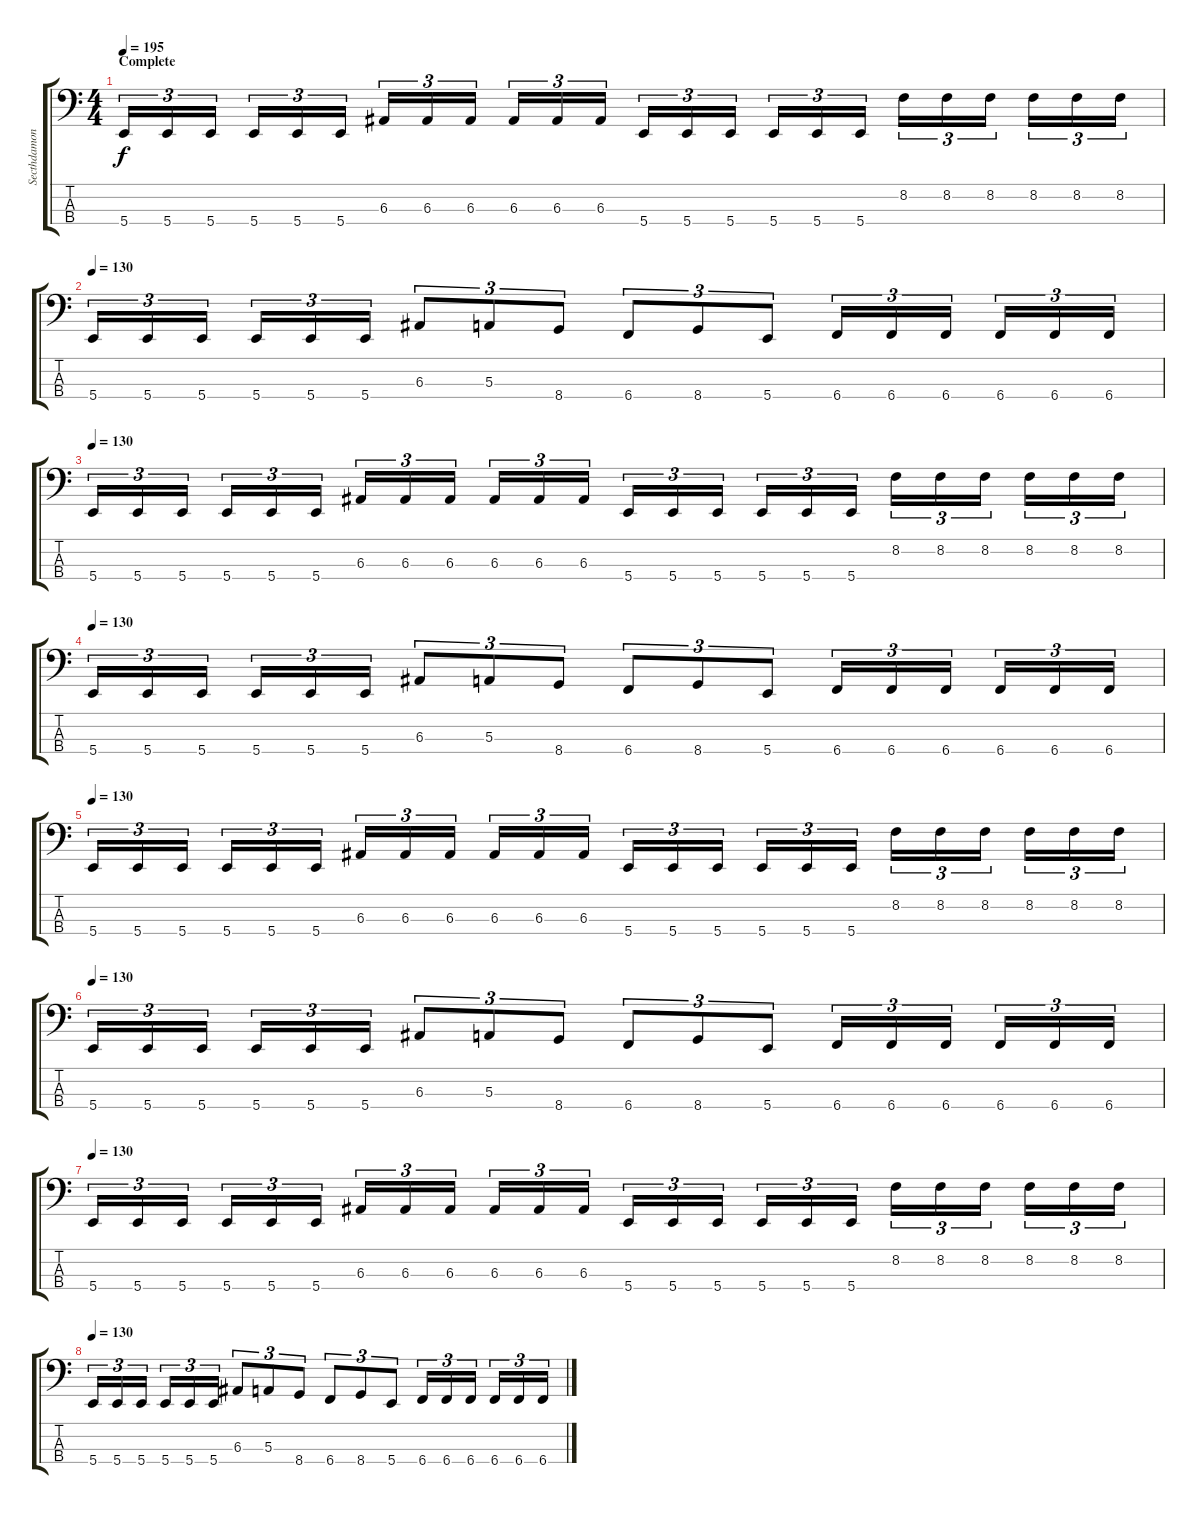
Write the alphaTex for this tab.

\track ("Secthdamon" "Secthdamon") {instrument electricbasspick}
\staff {score tabs}
\tuning (D2 A1 E1 B0) {hide}
\ts (4 4)
\section ("" "Complete")
\tempo 195
\tempo 130
\tempo 195
\clef f4
\ks c
5.4.16{tu (3 2) dy f instrument electricbasspick} 5.4.16{tu (3 2)} 5.4.16{tu (3 2)} 5.4.16{tu (3 2)} 5.4.16{tu (3 2)} 5.4.16{tu (3 2)} 6.3.16{tu (3 2)} 6.3.16{tu (3 2)} 6.3.16{tu (3 2)} 6.3.16{tu (3 2)} 6.3.16{tu (3 2)} 6.3.16{tu (3 2)} 5.4.16{tu (3 2)} 5.4.16{tu (3 2)} 5.4.16{tu (3 2)} 5.4.16{tu (3 2)} 5.4.16{tu (3 2)} 5.4.16{tu (3 2)} 8.2.16{tu (3 2)} 8.2.16{tu (3 2)} 8.2.16{tu (3 2)} 8.2.16{tu (3 2)} 8.2.16{tu (3 2)} 8.2.16{tu (3 2)} |
\tempo 130
5.4.16{tu (3 2)} 5.4.16{tu (3 2)} 5.4.16{tu (3 2)} 5.4.16{tu (3 2)} 5.4.16{tu (3 2)} 5.4.16{tu (3 2)} 6.3.8{tu (3 2)} 5.3.8{tu (3 2)} 8.4.8{tu (3 2)} 6.4.8{tu (3 2)} 8.4.8{tu (3 2)} 5.4.8{tu (3 2)} 6.4.16{tu (3 2)} 6.4.16{tu (3 2)} 6.4.16{tu (3 2)} 6.4.16{tu (3 2)} 6.4.16{tu (3 2)} 6.4.16{tu (3 2)} |
\tempo 130
5.4.16{tu (3 2)} 5.4.16{tu (3 2)} 5.4.16{tu (3 2)} 5.4.16{tu (3 2)} 5.4.16{tu (3 2)} 5.4.16{tu (3 2)} 6.3.16{tu (3 2)} 6.3.16{tu (3 2)} 6.3.16{tu (3 2)} 6.3.16{tu (3 2)} 6.3.16{tu (3 2)} 6.3.16{tu (3 2)} 5.4.16{tu (3 2)} 5.4.16{tu (3 2)} 5.4.16{tu (3 2)} 5.4.16{tu (3 2)} 5.4.16{tu (3 2)} 5.4.16{tu (3 2)} 8.2.16{tu (3 2)} 8.2.16{tu (3 2)} 8.2.16{tu (3 2)} 8.2.16{tu (3 2)} 8.2.16{tu (3 2)} 8.2.16{tu (3 2)} |
\tempo 130
5.4.16{tu (3 2)} 5.4.16{tu (3 2)} 5.4.16{tu (3 2)} 5.4.16{tu (3 2)} 5.4.16{tu (3 2)} 5.4.16{tu (3 2)} 6.3.8{tu (3 2)} 5.3.8{tu (3 2)} 8.4.8{tu (3 2)} 6.4.8{tu (3 2)} 8.4.8{tu (3 2)} 5.4.8{tu (3 2)} 6.4.16{tu (3 2)} 6.4.16{tu (3 2)} 6.4.16{tu (3 2)} 6.4.16{tu (3 2)} 6.4.16{tu (3 2)} 6.4.16{tu (3 2)} |
\tempo 130
5.4.16{tu (3 2)} 5.4.16{tu (3 2)} 5.4.16{tu (3 2)} 5.4.16{tu (3 2)} 5.4.16{tu (3 2)} 5.4.16{tu (3 2)} 6.3.16{tu (3 2)} 6.3.16{tu (3 2)} 6.3.16{tu (3 2)} 6.3.16{tu (3 2)} 6.3.16{tu (3 2)} 6.3.16{tu (3 2)} 5.4.16{tu (3 2)} 5.4.16{tu (3 2)} 5.4.16{tu (3 2)} 5.4.16{tu (3 2)} 5.4.16{tu (3 2)} 5.4.16{tu (3 2)} 8.2.16{tu (3 2)} 8.2.16{tu (3 2)} 8.2.16{tu (3 2)} 8.2.16{tu (3 2)} 8.2.16{tu (3 2)} 8.2.16{tu (3 2)} |
\tempo 130
5.4.16{tu (3 2)} 5.4.16{tu (3 2)} 5.4.16{tu (3 2)} 5.4.16{tu (3 2)} 5.4.16{tu (3 2)} 5.4.16{tu (3 2)} 6.3.8{tu (3 2)} 5.3.8{tu (3 2)} 8.4.8{tu (3 2)} 6.4.8{tu (3 2)} 8.4.8{tu (3 2)} 5.4.8{tu (3 2)} 6.4.16{tu (3 2)} 6.4.16{tu (3 2)} 6.4.16{tu (3 2)} 6.4.16{tu (3 2)} 6.4.16{tu (3 2)} 6.4.16{tu (3 2)} |
\tempo 130
5.4.16{tu (3 2)} 5.4.16{tu (3 2)} 5.4.16{tu (3 2)} 5.4.16{tu (3 2)} 5.4.16{tu (3 2)} 5.4.16{tu (3 2)} 6.3.16{tu (3 2)} 6.3.16{tu (3 2)} 6.3.16{tu (3 2)} 6.3.16{tu (3 2)} 6.3.16{tu (3 2)} 6.3.16{tu (3 2)} 5.4.16{tu (3 2)} 5.4.16{tu (3 2)} 5.4.16{tu (3 2)} 5.4.16{tu (3 2)} 5.4.16{tu (3 2)} 5.4.16{tu (3 2)} 8.2.16{tu (3 2)} 8.2.16{tu (3 2)} 8.2.16{tu (3 2)} 8.2.16{tu (3 2)} 8.2.16{tu (3 2)} 8.2.16{tu (3 2)} |
\tempo 130
5.4.16{tu (3 2)} 5.4.16{tu (3 2)} 5.4.16{tu (3 2)} 5.4.16{tu (3 2)} 5.4.16{tu (3 2)} 5.4.16{tu (3 2)} 6.3.8{tu (3 2)} 5.3.8{tu (3 2)} 8.4.8{tu (3 2)} 6.4.8{tu (3 2)} 8.4.8{tu (3 2)} 5.4.8{tu (3 2)} 6.4.16{tu (3 2)} 6.4.16{tu (3 2)} 6.4.16{tu (3 2)} 6.4.16{tu (3 2)} 6.4.16{tu (3 2)} 6.4.16{tu (3 2)}
